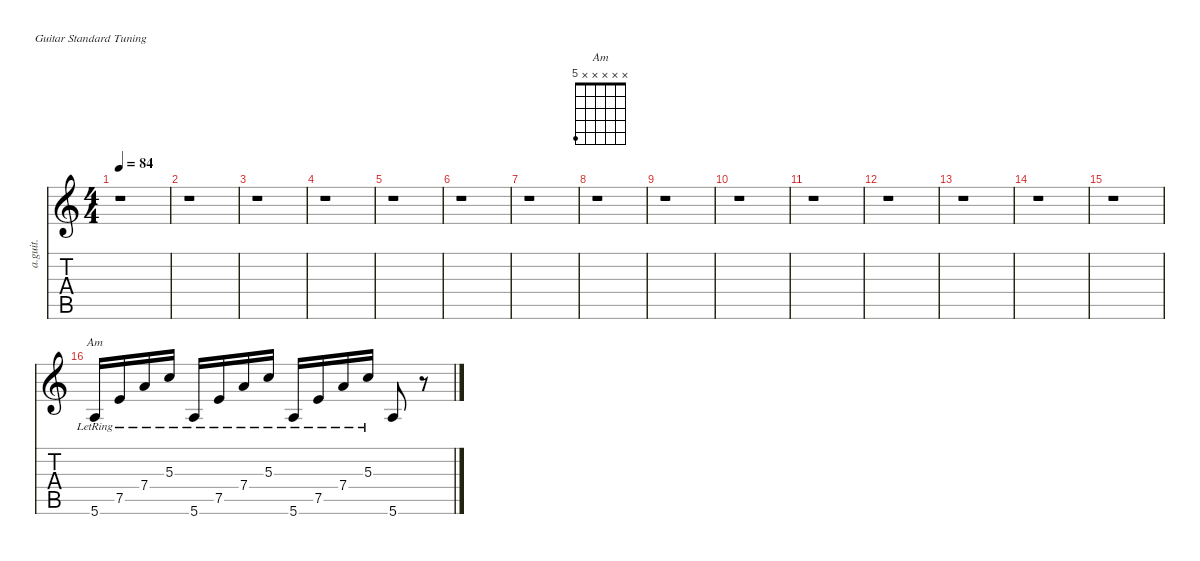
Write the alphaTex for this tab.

\defaultSystemsLayout 4
\hideDynamics
\bracketExtendMode nobrackets
\track ("A.Guitar II" "a.guit.") {instrument acousticguitarsteel}
\staff {score tabs}
\tuning (E4 B3 G3 D3 A2 E2)
\chord ("Am" x x x x x 5) {showfingering false}
\ts (4 4)
\tempo 84
\clef g2
\ks c
r.1{dy mf} |
r.1 |
r.1 |
r.1 |
r.1 |
r.1 |
r.1 |
r.1 |
r.1 |
r.1 |
r.1 |
r.1 |
r.1 |
r.1 |
r.1 |
5.6{lr}.16{ch "Am"} 7.5{lr}.16 7.4{lr}.16 5.3{lr}.16 5.6{lr}.16 7.5{lr}.16 7.4{lr}.16 5.3{lr}.16 5.6{lr}.16 7.5{lr}.16 7.4{lr}.16 5.3{lr}.16 5.6.8 r.8
